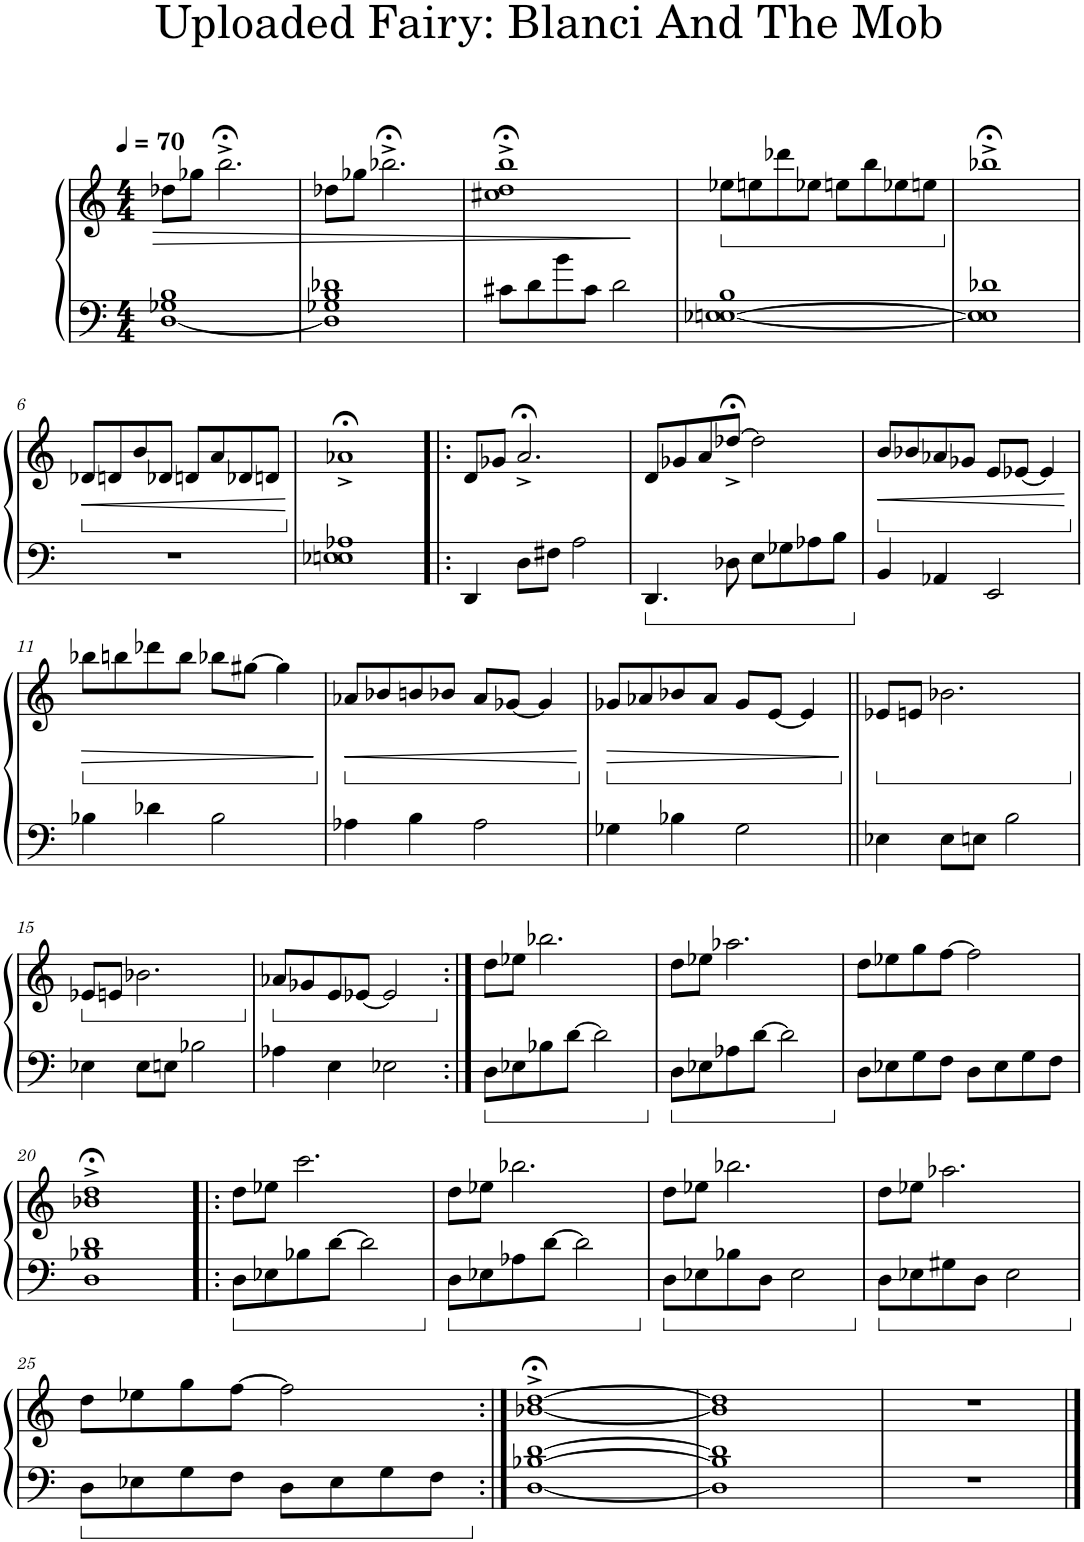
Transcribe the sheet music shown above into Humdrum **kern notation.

**kern	**kern	**dynam
*part1	*part1	*part1
*staff2	*staff1	*staff1/2
*I"Piano	*	*
*I'Pno.	*	*
*clefF4	*clefG2	*
*k[]	*k[]	*
*M4/4	*M4/4	*
*MM70	*MM70	*
=1	=1	=1
!	!	!LO:HP:b
[1D 1G-X 1B	8dd-X\L	>
.	8gg-X\J	.
.	2.bb;<^\	.
=2	=2	=2
1D] 1G-X 1B 1d-X	8dd-X\L	.
.	8gg-X\J	.
.	2.bb-X;<^\	.
=3	=3	=3
8c#X\L	1cc#X;<^ 1dd;<^ 1bb;<^	.
8d\	.	.
8b\	.	.
8c#\J	.	.
2d\	.	.
.	.	]
=4	=4	=4
*	*ped	*
[1E-X [1En 1B	8ee-X\L	.
.	8een\	.
.	8ddd-X\	.
.	8ee-X\J	.
.	8een\L	.
.	8bb\	.
.	8ee-X\	.
.	8een\J	.
=5	=5	=5
*	*Xped	*
1E-] 1E] 1d-X	1bb-X;<^	.
!!LO:LB:g=z
=6	=6	=6
*	*ped	*
1r	8d-X/L	.
!	!	!LO:HP:b
.	8dn/	<
.	8b/	.
.	8d-X/J	.
.	8dn/L	.
.	8a/	.
.	8d-X/	.
.	8dn/J	.
.	.	[
=7	=7	=7
*	*Xped	*
1E-X 1En 1A-X	1a-X;<^	.
=8!|:	=8!|:	=8!|:
4DD/	8d/L	.
.	8g-X/J	.
8D\L	2.a;<^/	.
8F#X\J	.	.
2A\	.	.
=9	=9	=9
4.DD/	8d/L	.
.	8g-X/	.
.	8a/	.
8D-X\	[8dd-X;<^/J	.
8E\L	2dd-\]	.
8G-X\	.	.
8A-X\	.	.
8B\J	.	.
=10	=10	=10
*	*ped	*
4BB/	8b/L	.
!	!	!LO:HP:b
.	8b-X/	<
4AA-X/	8a-X/	.
.	8g-X/J	.
2EE/	8e/L	.
.	[8e-X/J	.
.	4e-/]	.
.	.	[
!!LO:LB:g=z
=11	=11	=11
*	*Xped	*
*	*ped	*
4B-X\	8bb-X\L	.
!	!	!LO:HP:b
.	8bbn\	>
4d-X\	8ddd-X\	.
.	8bb\J	.
2B-\	8bb-X\L	.
.	[8gg#X\J	.
.	4gg#\]	.
.	.	]
=12	=12	=12
*	*Xped	*
*	*ped	*
4A-X\	8a-X/L	.
!	!	!LO:HP:b
.	8b-X/	<
4B\	8bn/	.
.	8b-X/J	.
2A-\	8a-/L	.
.	[8g-X/J	.
.	4g-/]	.
.	.	[
=13	=13	=13
*	*Xped	*
*	*ped	*
4G-X\	8g-X/L	.
!	!	!LO:HP:b
.	8a-X/	>
4B-X\	8b-X/	.
.	8a-/J	.
2G-\	8g-/L	.
.	[8e/J	.
.	4e/]	.
.	.	]
=14||	=14||	=14||
*	*Xped	*
*	*ped	*
4E-X\	8e-X/L	.
.	8en/J	.
8E-\L	2.b-X\	.
8En\J	.	.
2B\	.	.
!!LO:LB:g=z
=15	=15	=15
*	*Xped	*
*	*ped	*
4E-X\	8e-X/L	.
.	8en/J	.
8E-\L	2.b-X\	.
8En\J	.	.
2B-X\	.	.
=16	=16	=16
*	*Xped	*
*	*ped	*
4A-X\	8a-X/L	.
.	8g-X/	.
4E\	8e/	.
.	[8e-X/J	.
2E-X\	2e-/]	.
=17:|!	=17:|!	=17:|!
*	*Xped	*
8D\L	8dd\L	.
8E-X\	8ee-X\J	.
8B-X\	2.bb-X\	.
[8d\J	.	.
2d\]	.	.
=18	=18	=18
8D\L	8dd\L	.
8E-X\	8ee-X\J	.
8A-X\	2.aa-X\	.
[8d\J	.	.
2d\]	.	.
=19	=19	=19
8D\L	8dd\L	.
8E-X\	8ee-X\	.
8G\	8gg\	.
8F\J	[8ff\J	.
8D\L	2ff\]	.
8E-\	.	.
8G\	.	.
8F\J	.	.
!!LO:LB:g=z
=20	=20	=20
1D 1B-X 1d	1b-X;<^ 1dd;<^	.
=21!|:	=21!|:	=21!|:
8D\L	8dd\L	.
8E-X\	8ee-X\J	.
8B-X\	2.ccc\	.
[8d\J	.	.
2d\]	.	.
=22	=22	=22
8D\L	8dd\L	.
8E-X\	8ee-X\J	.
8A-X\	2.bb-X\	.
[8d\J	.	.
2d\]	.	.
=23	=23	=23
8D\L	8dd\L	.
8E-X\	8ee-X\J	.
8B-X\	2.bb-X\	.
8D\J	.	.
2E-\	.	.
=24	=24	=24
8D\L	8dd\L	.
8E-X\	8ee-X\J	.
8G#X\	2.aa-X\	.
8D\J	.	.
2E-\	.	.
!!LO:LB:g=z
=25	=25	=25
8D\L	8dd\L	.
8E-X\	8ee-X\	.
8G\	8gg\	.
8F\J	[8ff\J	.
8D\L	2ff\]	.
8E-\	.	.
8G\	.	.
8F\J	.	.
=26:|!	=26:|!	=26:|!
[1D [1B-X [1d	[1b-X;<^ [1dd;<^	.
=27	=27	=27
1D] 1B-] 1d]	1b-] 1dd]	.
=28	=28	=28
1r	1r	.
==	==	==
*-	*-	*-
